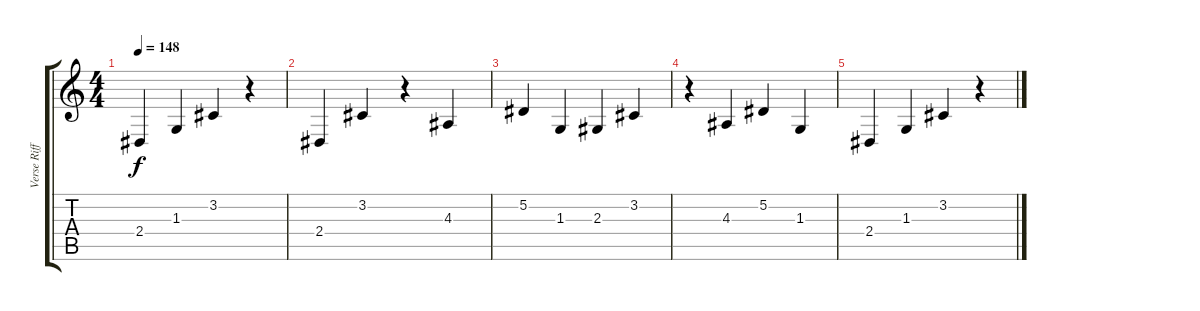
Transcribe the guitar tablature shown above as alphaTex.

\track ("Verse Riff / Bridge / Outro" "Verse Riff") {instrument pad3polysynth}
\staff {score tabs}
\tuning (Eb4 Bb3 Gb3 Db3 Ab2 Eb2) {hide}
\ts (4 4)
\tempo 148
\clef g2
\ks c
2.4.4{dy f} 1.3.4 3.2.4 r.4 |
2.4.4 3.2.4 r.4 4.3.4 |
5.2.4 1.3.4 2.3.4 3.2.4 |
r.4 4.3.4 5.2.4 1.3.4 |
2.4.4 1.3.4 3.2.4 r.4
